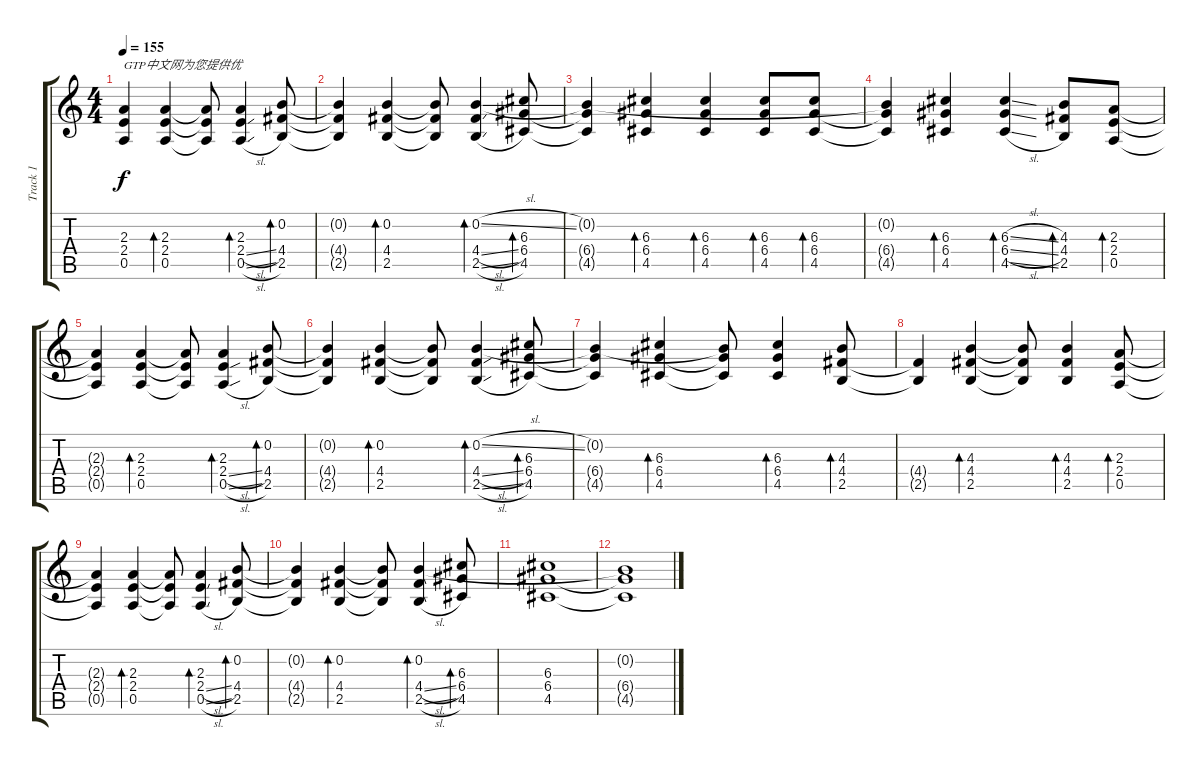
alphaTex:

\track ("Track 1" "Track 1") {instrument distortionguitar}
\staff {score tabs}
\tuning (E4 B3 G3 D3 A2 E2) {hide}
\ts (4 4)
\tempo 155
\clef g2
\ks c
(2.3{t} 2.4{t} 0.5{t}).4{txt "GTP中文网为您提供优" dy f} (2.3 2.4 0.5).4{bd 240} (2.3{t} 2.4{t} 0.5{t}).8 (2.3 2.4{sl} 0.5{sl}).4{bd 240} (0.2 4.4 2.5).8{bd 240} |
(0.2{t} 4.4{t} 2.5{t}).4 (0.2 4.4 2.5).4{bd 240} (0.2{t} 4.4{t} 2.5{t}).8 (0.2{sl} 4.4{sl} 2.5{sl}).4{bd 240} (6.3 6.4 4.5).8{bd 240} |
(0.2{t} 6.4{t} 4.5{t}).4 (6.3 6.4 4.5).4{bd 240} (6.3 6.4 4.5).4{bd 240} (6.3 6.4 4.5).8{bd 240} (6.3 6.4 4.5).8{bd 240} |
(0.2{t} 6.4{t} 4.5{t}).4 (6.3 6.4 4.5).4{bd 240} (6.3{sl} 6.4{sl} 4.5{sl}).4{bd 240} (4.3 4.4 2.5).8{bd 240} (2.3 2.4 0.5).8{bd 240} |
(2.3{t} 2.4{t} 0.5{t}).4 (2.3 2.4 0.5).4{bd 240} (2.3{t} 2.4{t} 0.5{t}).8 (2.3 2.4{sl} 0.5{sl}).4{bd 240} (0.2 4.4 2.5).8{bd 240} |
(0.2{t} 4.4{t} 2.5{t}).4 (0.2 4.4 2.5).4{bd 240} (0.2{t} 4.4{t} 2.5{t}).8 (0.2{sl} 4.4{sl} 2.5{sl}).4{bd 240} (6.3 6.4 4.5).8{bd 240} |
(0.2{t} 6.4{t} 4.5{t}).4 (6.3 6.4 4.5).4{bd 240} (0.2{t} 6.4{t} 4.5{t}).8 (6.3 6.4 4.5).4{bd 240} (4.3 4.4 2.5).8{bd 240} |
(4.4{t} 2.5{t}).4 (4.3 4.4 2.5).4{bd 240} (4.3{t} 4.4{t} 2.5{t}).8 (4.3 4.4 2.5).4{bd 240} (2.3 2.4 0.5).8{bd 240} |
(2.3{t} 2.4{t} 0.5{t}).4 (2.3 2.4 0.5).4{bd 240} (2.3{t} 2.4{t} 0.5{t}).8 (2.3 2.4{sl} 0.5{sl}).4{bd 240} (0.2 4.4 2.5).8{bd 240} |
(0.2{t} 4.4{t} 2.5{t}).4 (0.2 4.4 2.5).4{bd 240} (0.2{t} 4.4{t} 2.5{t}).8 (0.2 4.4{sl} 2.5{sl}).4{bd 240} (6.3 6.4 4.5).8{bd 240} |
(6.3 6.4 4.5).1 |
(0.2{t} 6.4{t} 4.5{t}).1
